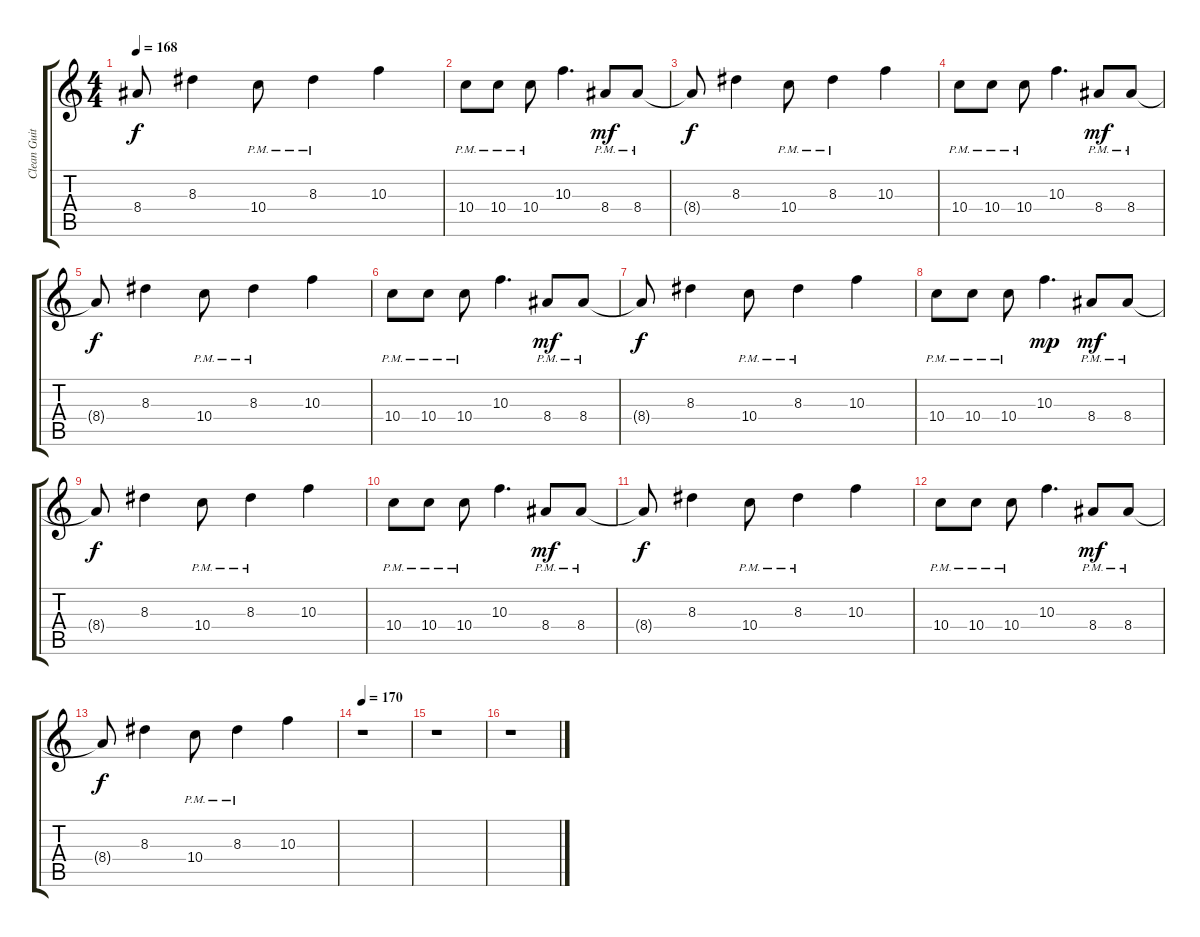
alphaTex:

\track ("Clean Guitar" "Clean Guit") {instrument electricguitarclean}
\staff {score tabs}
\tuning (E4 B3 G3 D3 A2 E2) {hide}
\ts (4 4)
\tempo 168
\clef g2
\ks c
8.4{t}.8{dy f} 8.3.4 10.4{pm}.8 8.3{pm}.4 10.3.4 |
10.4{pm}.8 10.4{pm}.8 10.4{pm}.8 10.3.4{d} 8.4{pm}.8{dy mf} 8.4{pm}.8 |
8.4{t}.8{dy f} 8.3.4 10.4{pm}.8 8.3{pm}.4 10.3.4 |
10.4{pm}.8 10.4{pm}.8 10.4{pm}.8 10.3.4{d} 8.4{pm}.8{dy mf} 8.4{pm}.8 |
8.4{t}.8{dy f} 8.3.4 10.4{pm}.8 8.3{pm}.4 10.3.4 |
10.4{pm}.8 10.4{pm}.8 10.4{pm}.8 10.3.4{d} 8.4{pm}.8{dy mf} 8.4{pm}.8 |
8.4{t}.8{dy f} 8.3.4 10.4{pm}.8 8.3{pm}.4 10.3.4 |
10.4{pm}.8 10.4{pm}.8 10.4{pm}.8 10.3.4{d dy mp} 8.4{pm}.8{dy mf} 8.4{pm}.8 |
8.4{t}.8{dy f} 8.3.4 10.4{pm}.8 8.3{pm}.4 10.3.4 |
10.4{pm}.8 10.4{pm}.8 10.4{pm}.8 10.3.4{d} 8.4{pm}.8{dy mf} 8.4{pm}.8 |
8.4{t}.8{dy f} 8.3.4 10.4{pm}.8 8.3{pm}.4 10.3.4 |
10.4{pm}.8 10.4{pm}.8 10.4{pm}.8 10.3.4{d} 8.4{pm}.8{dy mf} 8.4{pm}.8 |
8.4{t}.8{dy f} 8.3.4 10.4{pm}.8 8.3{pm}.4 10.3.4 |
\tempo 170
r.1 |
r.1 |
r.1
